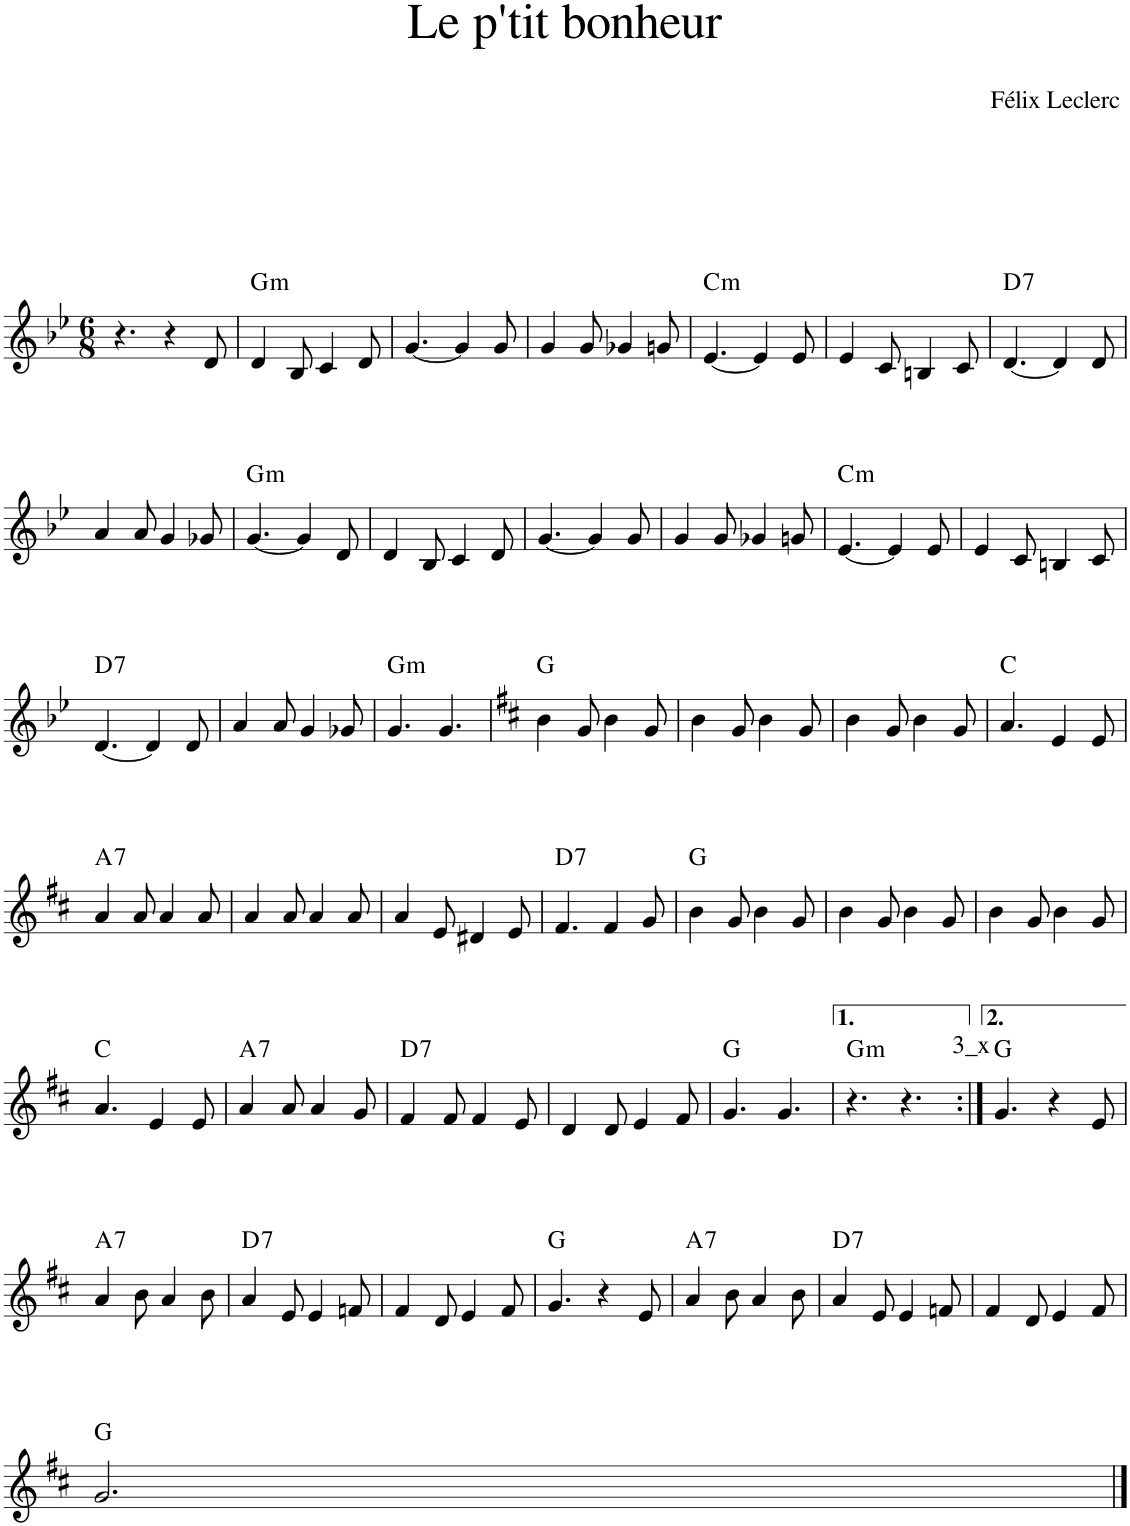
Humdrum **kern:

**kern	**harte
*part1	*part1
*staff1	*
*I"Piano	*
*I'Pno.	*
*clefG2	*
*k[b-e-]	*
*M6/8	*
=1	=1
4.r	.
4r	.
8d/	.
=2	=2
!	!LO:H:kt=m
4d/	G:min
8B-/	.
4c/	.
8d/	.
=3	=3
[4.g/	.
4g/]	.
8g/	.
=4	=4
4g/	.
8g/	.
4g-X/	.
8gn/	.
=5	=5
!	!LO:H:kt=m
[4.e-/	C:min
4e-/]	.
8e-/	.
=6	=6
4e-/	.
8c/	.
4Bn/	.
8c/	.
=7	=7
!	!LO:H:kt=7
[4.d/	D:7
4d/]	.
8d/	.
!!LO:LB:g=z
=8	=8
4a/	.
8a/	.
4g/	.
8g-X/	.
=9	=9
!	!LO:H:kt=m
[4.g/	G:min
4g/]	.
8d/	.
=10	=10
4d/	.
8B-/	.
4c/	.
8d/	.
=11	=11
[4.g/	.
4g/]	.
8g/	.
=12	=12
4g/	.
8g/	.
4g-X/	.
8gn/	.
=13	=13
!	!LO:H:kt=m
[4.e-/	C:min
4e-/]	.
8e-/	.
=14	=14
4e-/	.
8c/	.
4Bn/	.
8c/	.
!!LO:LB:g=z
=15	=15
!	!LO:H:kt=7
[4.d/	D:7
4d/]	.
8d/	.
=16	=16
4a/	.
8a/	.
4g/	.
8g-X/	.
=17	=17
!	!LO:H:kt=m
4.g/	G:min
4.g/	.
=18	=18
*k[f#c#]	*
4b\	G:maj
8g/	.
4b\	.
8g/	.
=19	=19
4b\	.
8g/	.
4b\	.
8g/	.
=20	=20
4b\	.
8g/	.
4b\	.
8g/	.
=21	=21
4.a/	C:maj
4e/	.
8e/	.
!!LO:LB:g=z
=22	=22
!	!LO:H:kt=7
4a/	A:7
8a/	.
4a/	.
8a/	.
=23	=23
4a/	.
8a/	.
4a/	.
8a/	.
=24	=24
4a/	.
8e/	.
4d#X/	.
8e/	.
=25	=25
!	!LO:H:kt=7
4.f#/	D:7
4f#/	.
8g/	.
=26	=26
4b\	G:maj
8g/	.
4b\	.
8g/	.
=27	=27
4b\	.
8g/	.
4b\	.
8g/	.
=28	=28
4b\	.
8g/	.
4b\	.
8g/	.
!!LO:LB:g=z
=29	=29
4.a/	C:maj
4e/	.
8e/	.
=30	=30
!	!LO:H:kt=7
4a/	A:7
8a/	.
4a/	.
8g/	.
=31	=31
!	!LO:H:kt=7
4f#/	D:7
8f#/	.
4f#/	.
8e/	.
=32	=32
4d/	.
8d/	.
4e/	.
8f#/	.
=33	=33
4.g/	G:maj
4.g/	.
=34	=34
!	!LO:H:kt=m
4.r	G:min
!	!LO:H:kt=3_x
4.r	N
=35:|!	=35:|!
4.g/	G:maj
4r	.
8e/	.
!!LO:LB:g=z
=36	=36
!	!LO:H:kt=7
4a/	A:7
8b\	.
4a/	.
8b\	.
=37	=37
!	!LO:H:kt=7
4a/	D:7
8e/	.
4e/	.
8fn/	.
=38	=38
4f#/	.
8d/	.
4e/	.
8f#/	.
=39	=39
4.g/	G:maj
4r	.
8e/	.
=40	=40
!	!LO:H:kt=7
4a/	A:7
8b\	.
4a/	.
8b\	.
=41	=41
!	!LO:H:kt=7
4a/	D:7
8e/	.
4e/	.
8fn/	.
=42	=42
4f#/	.
8d/	.
4e/	.
8f#/	.
!!LO:LB:g=z
=43	=43
2.g/	G:maj
==	==
*-	*-
